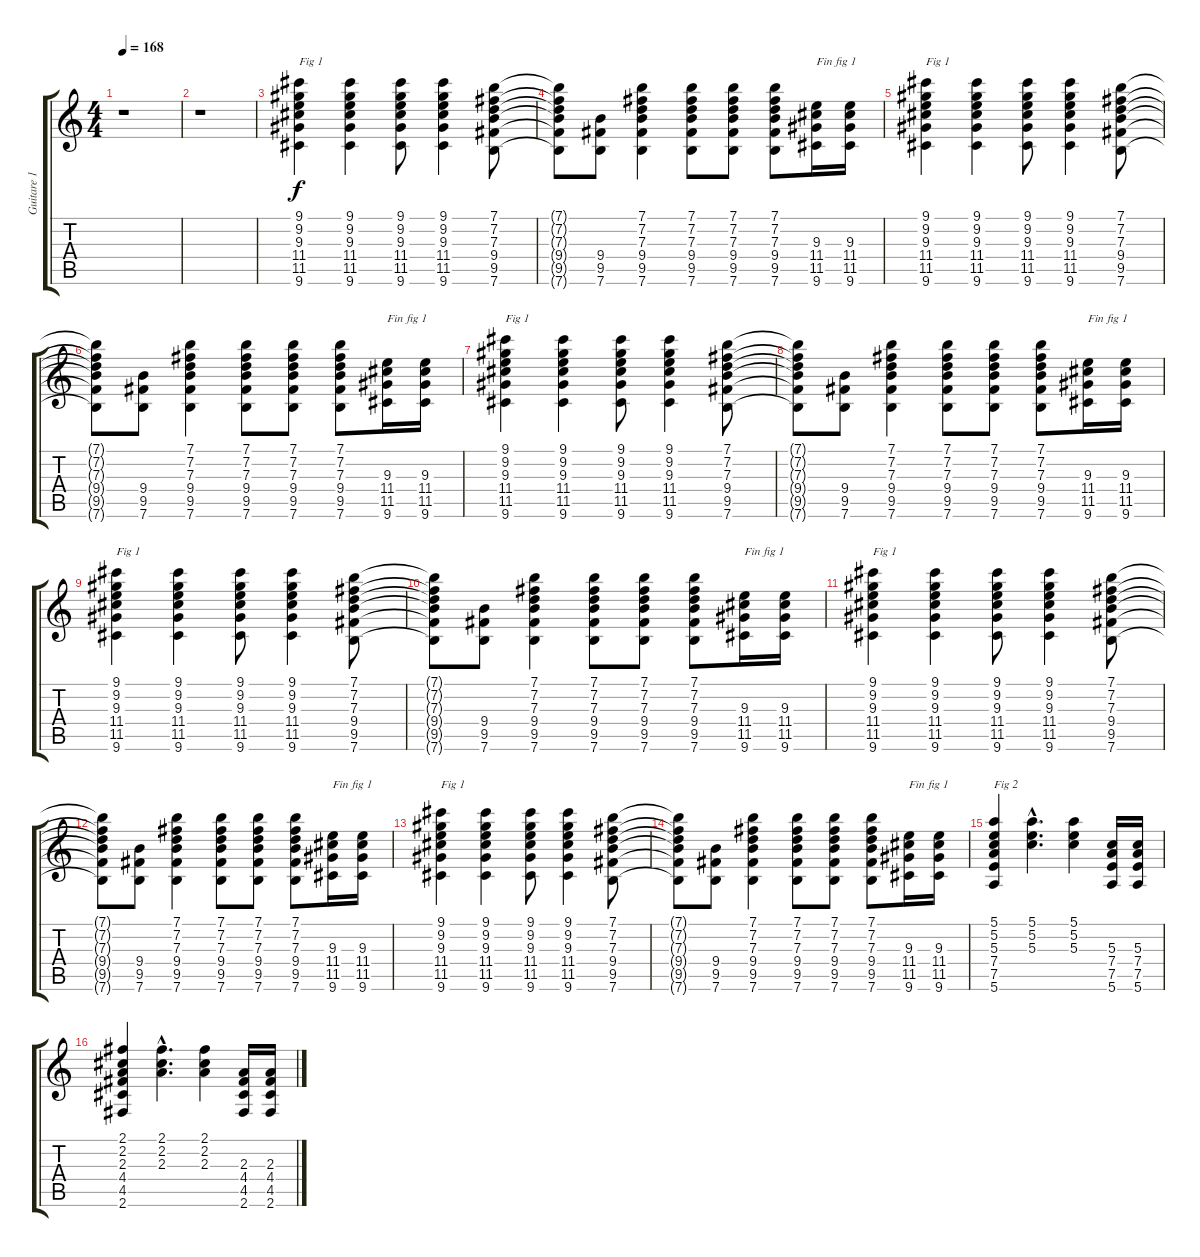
\track ("Guitare 1" "Guitare 1") {instrument distortionguitar}
\staff {score tabs}
\tuning (E4 B3 G3 D3 A2 E2) {hide}
\ts (4 4)
\tempo 168
\clef g2
\ks c
r.1{dy f instrument distortionguitar} |
r.1 |
(9.1 9.2 9.3 11.4 11.5 9.6).4{txt "Fig 1"} (9.1 9.2 9.3 11.4 11.5 9.6).4 (9.1 9.2 9.3 11.4 11.5 9.6).8 (9.1 9.2 9.3 11.4 11.5 9.6).4 (7.1 7.2 7.3 9.4 9.5 7.6).8 |
(7.1{t} 7.2{t} 7.3{t} 9.4{t} 9.5{t} 7.6{t}).8 (9.4 9.5 7.6).8 (7.1 7.2 7.3 9.4 9.5 7.6).4 (7.1 7.2 7.3 9.4 9.5 7.6).8 (7.1 7.2 7.3 9.4 9.5 7.6).8 (7.1 7.2 7.3 9.4 9.5 7.6).8 (9.3 11.4 11.5 9.6).16{txt "Fin fig 1"} (9.3 11.4 11.5 9.6).16 |
(9.1 9.2 9.3 11.4 11.5 9.6).4{txt "Fig 1"} (9.1 9.2 9.3 11.4 11.5 9.6).4 (9.1 9.2 9.3 11.4 11.5 9.6).8 (9.1 9.2 9.3 11.4 11.5 9.6).4 (7.1 7.2 7.3 9.4 9.5 7.6).8 |
(7.1{t} 7.2{t} 7.3{t} 9.4{t} 9.5{t} 7.6{t}).8 (9.4 9.5 7.6).8 (7.1 7.2 7.3 9.4 9.5 7.6).4 (7.1 7.2 7.3 9.4 9.5 7.6).8 (7.1 7.2 7.3 9.4 9.5 7.6).8 (7.1 7.2 7.3 9.4 9.5 7.6).8 (9.3 11.4 11.5 9.6).16{txt "Fin fig 1"} (9.3 11.4 11.5 9.6).16 |
(9.1 9.2 9.3 11.4 11.5 9.6).4{txt "Fig 1"} (9.1 9.2 9.3 11.4 11.5 9.6).4 (9.1 9.2 9.3 11.4 11.5 9.6).8 (9.1 9.2 9.3 11.4 11.5 9.6).4 (7.1 7.2 7.3 9.4 9.5 7.6).8 |
(7.1{t} 7.2{t} 7.3{t} 9.4{t} 9.5{t} 7.6{t}).8 (9.4 9.5 7.6).8 (7.1 7.2 7.3 9.4 9.5 7.6).4 (7.1 7.2 7.3 9.4 9.5 7.6).8 (7.1 7.2 7.3 9.4 9.5 7.6).8 (7.1 7.2 7.3 9.4 9.5 7.6).8 (9.3 11.4 11.5 9.6).16{txt "Fin fig 1"} (9.3 11.4 11.5 9.6).16 |
(9.1 9.2 9.3 11.4 11.5 9.6).4{txt "Fig 1"} (9.1 9.2 9.3 11.4 11.5 9.6).4 (9.1 9.2 9.3 11.4 11.5 9.6).8 (9.1 9.2 9.3 11.4 11.5 9.6).4 (7.1 7.2 7.3 9.4 9.5 7.6).8 |
(7.1{t} 7.2{t} 7.3{t} 9.4{t} 9.5{t} 7.6{t}).8 (9.4 9.5 7.6).8 (7.1 7.2 7.3 9.4 9.5 7.6).4 (7.1 7.2 7.3 9.4 9.5 7.6).8 (7.1 7.2 7.3 9.4 9.5 7.6).8 (7.1 7.2 7.3 9.4 9.5 7.6).8 (9.3 11.4 11.5 9.6).16{txt "Fin fig 1"} (9.3 11.4 11.5 9.6).16 |
(9.1 9.2 9.3 11.4 11.5 9.6).4{txt "Fig 1"} (9.1 9.2 9.3 11.4 11.5 9.6).4 (9.1 9.2 9.3 11.4 11.5 9.6).8 (9.1 9.2 9.3 11.4 11.5 9.6).4 (7.1 7.2 7.3 9.4 9.5 7.6).8 |
(7.1{t} 7.2{t} 7.3{t} 9.4{t} 9.5{t} 7.6{t}).8 (9.4 9.5 7.6).8 (7.1 7.2 7.3 9.4 9.5 7.6).4 (7.1 7.2 7.3 9.4 9.5 7.6).8 (7.1 7.2 7.3 9.4 9.5 7.6).8 (7.1 7.2 7.3 9.4 9.5 7.6).8 (9.3 11.4 11.5 9.6).16{txt "Fin fig 1"} (9.3 11.4 11.5 9.6).16 |
(9.1 9.2 9.3 11.4 11.5 9.6).4{txt "Fig 1"} (9.1 9.2 9.3 11.4 11.5 9.6).4 (9.1 9.2 9.3 11.4 11.5 9.6).8 (9.1 9.2 9.3 11.4 11.5 9.6).4 (7.1 7.2 7.3 9.4 9.5 7.6).8 |
(7.1{t} 7.2{t} 7.3{t} 9.4{t} 9.5{t} 7.6{t}).8 (9.4 9.5 7.6).8 (7.1 7.2 7.3 9.4 9.5 7.6).4 (7.1 7.2 7.3 9.4 9.5 7.6).8 (7.1 7.2 7.3 9.4 9.5 7.6).8 (7.1 7.2 7.3 9.4 9.5 7.6).8 (9.3 11.4 11.5 9.6).16{txt "Fin fig 1"} (9.3 11.4 11.5 9.6).16 |
(5.1 5.2 5.3 7.4 7.5 5.6).4{txt "Fig 2"} (5.1{hac} 5.2{hac} 5.3{hac}).4{d} (5.1 5.2 5.3).4 (5.3 7.4 7.5 5.6).16 (5.3 7.4 7.5 5.6).16 |
(2.1 2.2 2.3 4.4 4.5 2.6).4 (2.1{hac} 2.2{hac} 2.3{hac}).4{d} (2.1 2.2 2.3).4 (2.3 4.4 4.5 2.6).16 (2.3 4.4 4.5 2.6).16
